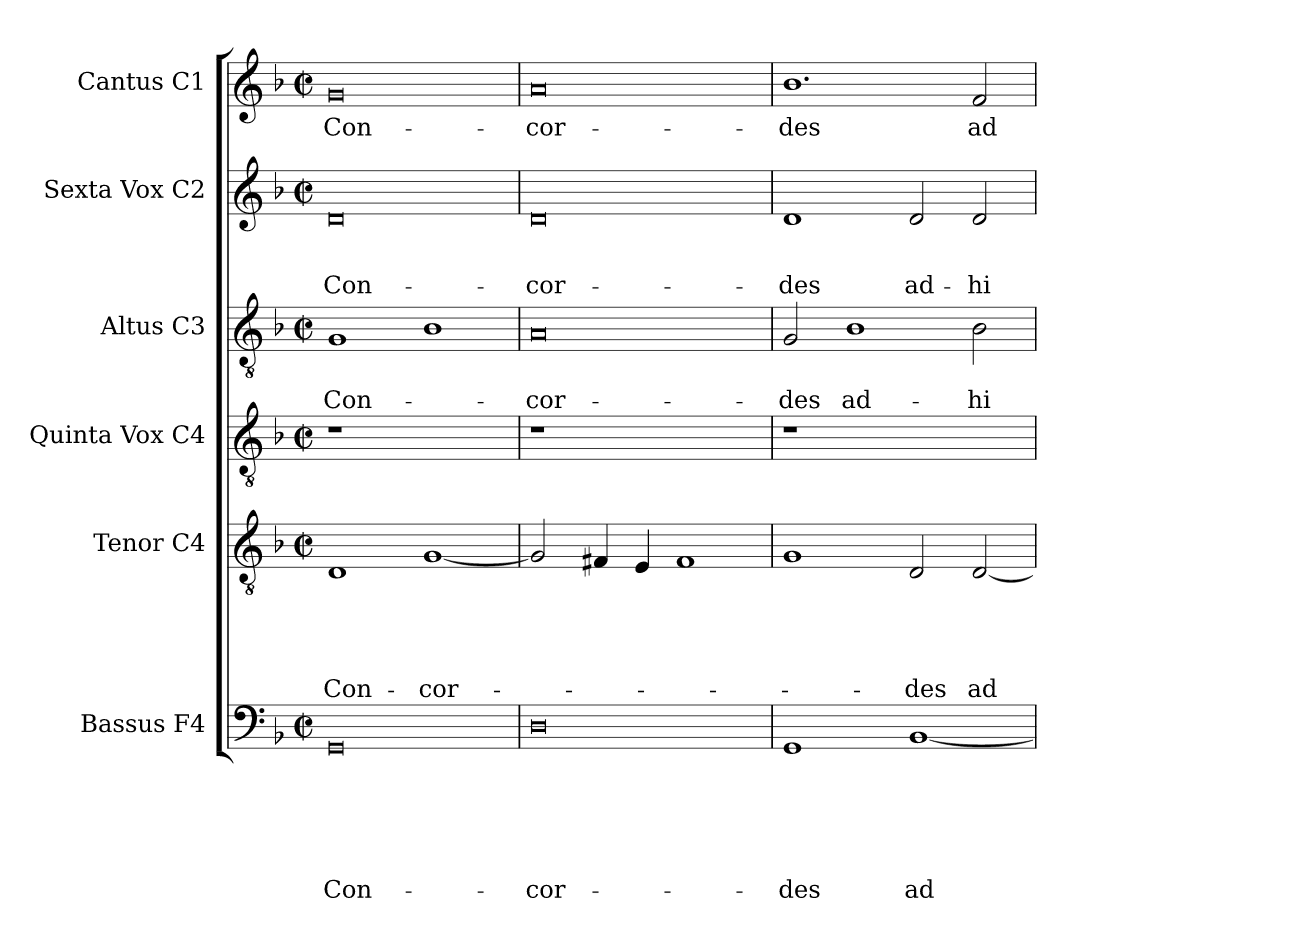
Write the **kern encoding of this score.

**kern	**text	**text	**text	**text	**text	**text	**kern	**text	**text	**text	**text	**text	**kern	**kern	**text	**text	**kern	**text	**text	**text	**kern	**text
*part6	*part6	*part6	*part6	*part6	*part6	*part6	*part5	*part5	*part5	*part5	*part5	*part5	*part4	*part3	*part3	*part3	*part2	*part2	*part2	*part2	*part1	*part1
*staff6	*staff6	*staff6	*staff6	*staff6	*staff6	*staff6	*staff5	*staff5	*staff5	*staff5	*staff5	*staff5	*staff4	*staff3	*staff3	*staff3	*staff2	*staff2	*staff2	*staff2	*staff1	*staff1
*I"Bassus F4	*	*	*	*	*	*	*I"Tenor C4	*	*	*	*	*	*I"Quinta Vox C4	*I"Altus C3	*	*	*I"Sexta Vox C2	*	*	*	*I"Cantus C1	*
*I'B	*	*	*	*	*	*	*I'T	*	*	*	*	*	*	*I'A	*	*	*	*	*	*	*I'C	*
*clefF4	*	*	*	*	*	*	*clefGv2	*	*	*	*	*	*clefGv2	*clefGv2	*	*	*clefG2	*	*	*	*clefG2	*
*k[b-]	*	*	*	*	*	*	*k[b-]	*	*	*	*	*	*k[b-]	*k[b-]	*	*	*k[b-]	*	*	*	*k[b-]	*
*F:	*	*	*	*	*	*	*F:	*	*	*	*	*	*F:	*F:	*	*	*F:	*	*	*	*F:	*
*M2/2	*	*	*	*	*	*	*M2/2	*	*	*	*	*	*M2/2	*M2/2	*	*	*M2/2	*	*	*	*M2/2	*
*met(c|)	*	*	*	*	*	*	*met(c|)	*	*	*	*	*	*met(c|)	*met(c|)	*	*	*met(c|)	*	*	*	*met(c|)	*
=1	=1	=1	=1	=1	=1	=1	=1	=1	=1	=1	=1	=1	=1	=1	=1	=1	=1	=1	=1	=1	=1	=1
!	!	!	!	!	!	!LO:LY:b	!	!	!	!	!	!LO:LY:b	!	!	!	!LO:LY:b	!	!	!	!LO:LY:b	!	!LO:LY:b
0GG	.	.	.	.	.	Con-	1D	.	.	.	.	Con-	1r	1G	.	Con-	0d	.	.	Con-	0g	Con-
!	!	!	!	!	!	!	!	!	!	!	!	!LO:LY:b	!	!	!	!	!	!	!	!	!	!
.	.	.	.	.	.	.	[1G	.	.	.	.	-cor-	1ryy	1B-	.	.	.	.	.	.	.	.
=2	=2	=2	=2	=2	=2	=2	=2	=2	=2	=2	=2	=2	=2	=2	=2	=2	=2	=2	=2	=2	=2	=2
!	!	!	!	!	!	!LO:LY:b	!	!	!	!	!	!	!	!	!	!LO:LY:b	!	!	!	!LO:LY:b	!	!LO:LY:b
0D	.	.	.	.	.	-cor-	2G/]	.	.	.	.	.	1r	0A	.	-cor-	0d	.	.	-cor-	0a	-cor-
.	.	.	.	.	.	.	4F#X/	.	.	.	.	.	.	.	.	.	.	.	.	.	.	.
.	.	.	.	.	.	.	4E/	.	.	.	.	.	.	.	.	.	.	.	.	.	.	.
.	.	.	.	.	.	.	1F#	.	.	.	.	.	1ryy	.	.	.	.	.	.	.	.	.
=3	=3	=3	=3	=3	=3	=3	=3	=3	=3	=3	=3	=3	=3	=3	=3	=3	=3	=3	=3	=3	=3	=3
!	!	!	!	!	!	!LO:LY:b	!	!	!	!	!	!	!	!	!	!LO:LY:b	!	!	!	!LO:LY:b	!	!LO:LY:b
1GG	.	.	.	.	.	-des	1G	.	.	.	.	.	1r	2G/	.	-des	1d	.	.	-des	1.b-	-des
!	!	!	!	!	!	!	!	!	!	!	!	!	!	!	!	!LO:LY:b	!	!	!	!	!	!
.	.	.	.	.	.	.	.	.	.	.	.	.	.	1B-	.	ad-	.	.	.	.	.	.
!	!	!	!	!	!	!LO:LY:b	!	!	!	!	!	!LO:LY:b	!	!	!	!	!	!	!	!LO:LY:b	!	!
[1BB-	.	.	.	.	.	ad-	2D/	.	.	.	.	-des	1ryy	.	.	.	2d/	.	.	ad-	.	.
!	!	!	!	!	!	!	!	!	!	!	!	!LO:LY:b	!	!	!	!LO:LY:b	!	!	!	!LO:LY:b	!	!LO:LY:b
.	.	.	.	.	.	.	[2D/	.	.	.	.	ad-	.	2B-\	.	-hi-	2d/	.	.	-hi-	2f/	ad-
=	=	=	=	=	=	=	=	=	=	=	=	=	=	=	=	=	=	=	=	=	=	=
*-	*-	*-	*-	*-	*-	*-	*-	*-	*-	*-	*-	*-	*-	*-	*-	*-	*-	*-	*-	*-	*-	*-
